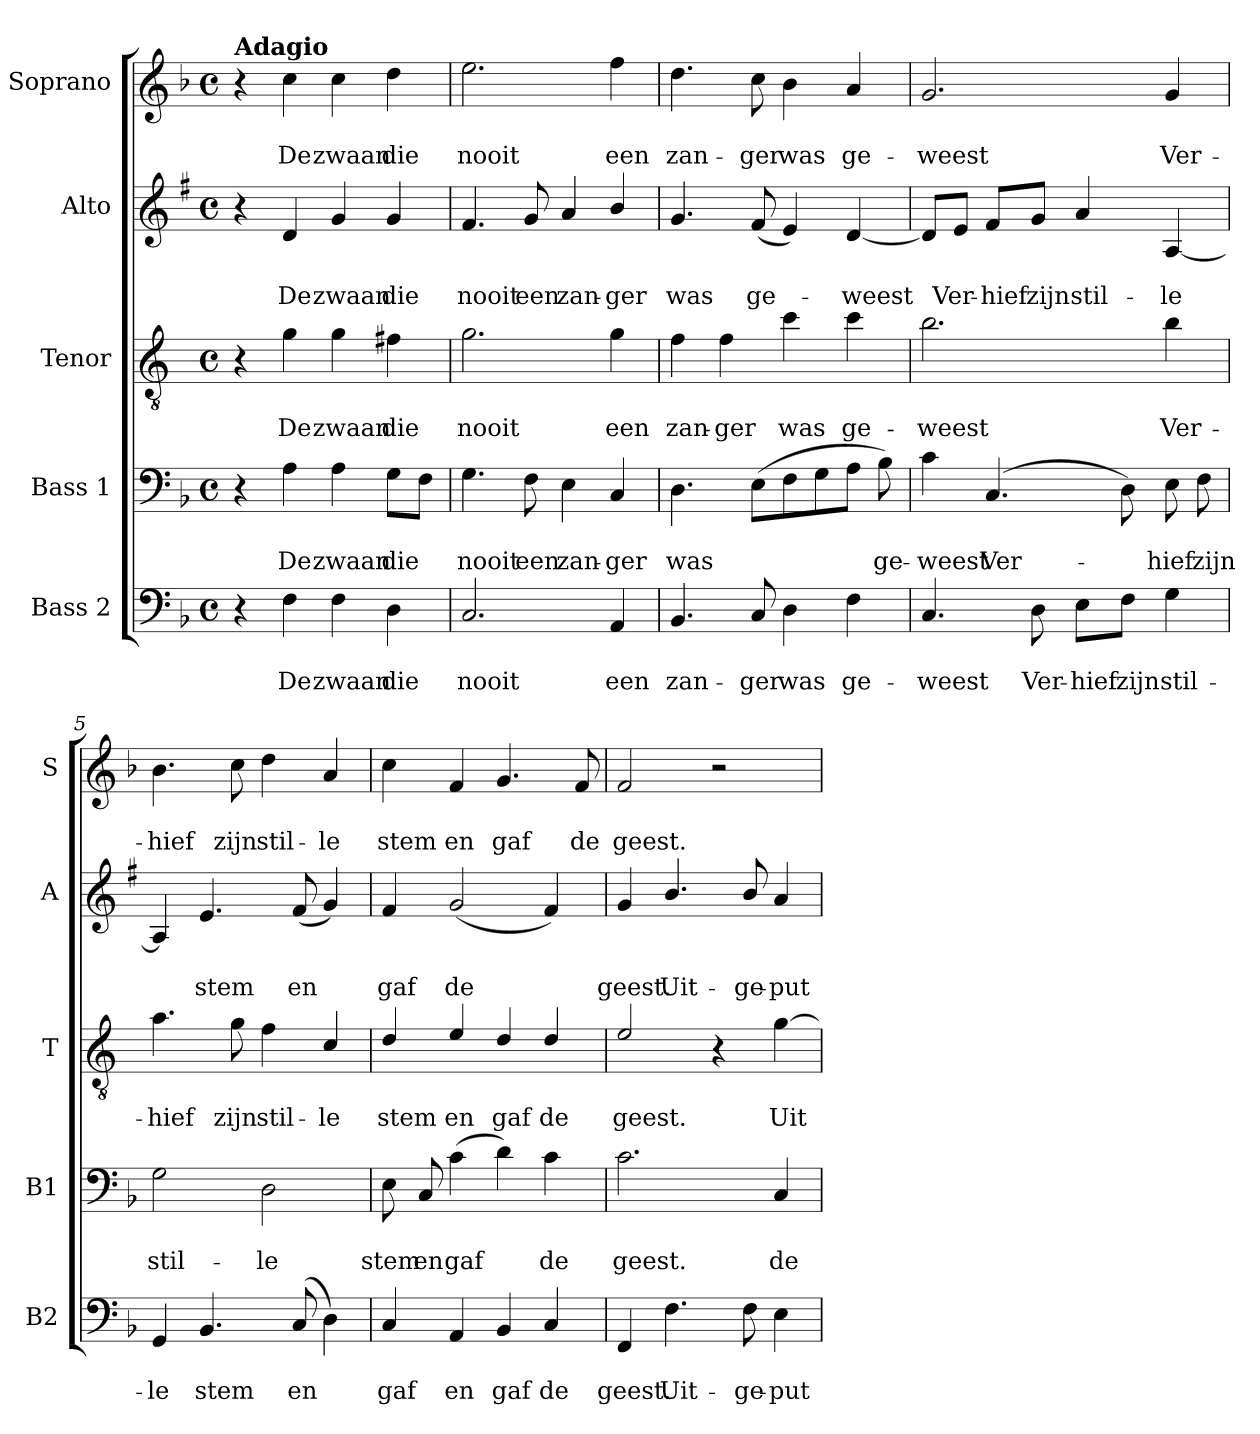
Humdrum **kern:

**kern	**text	**text	**kern	**text	**text	**kern	**text	**text	**kern	**text	**text	**kern	**text	**text
*part5	*part5	*part5	*part4	*part4	*part4	*part3	*part3	*part3	*part2	*part2	*part2	*part1	*part1	*part1
*staff5	*staff5	*staff5	*staff4	*staff4	*staff4	*staff3	*staff3	*staff3	*staff2	*staff2	*staff2	*staff1	*staff1	*staff1
*I"Bass 2	*	*	*I"Bass 1	*	*	*I"Tenor	*	*	*I"Alto	*	*	*I"Soprano	*	*
*I'B2	*	*	*I'B1	*	*	*I'T	*	*	*I'A	*	*	*I'S	*	*
*clefF4	*	*	*clefF4	*	*	*clefGv2	*	*	*clefG2	*	*	*clefG2	*	*
*	*	*	*	*	*	*ITrd4c7	*	*	*ITrd1c2	*	*	*	*	*
*k[b-]	*	*	*k[b-]	*	*	*k[b-]	*	*	*k[b-]	*	*	*k[b-]	*	*
*F:	*	*	*F:	*	*	*F:	*	*	*F:	*	*	*F:	*	*
*M4/4	*	*	*M4/4	*	*	*M4/4	*	*	*M4/4	*	*	*M4/4	*	*
*met(c)	*	*	*met(c)	*	*	*met(c)	*	*	*met(c)	*	*	*met(c)	*	*
=1	=1	=1	=1	=1	=1	=1	=1	=1	=1	=1	=1	=1	=1	=1
!	!	!	!	!	!	!	!	!	!	!	!	!LO:TX:a:B:t=Adagio	!	!
4r	.	.	4r	.	.	4r	.	.	4r	.	.	4r	.	.
!	!	!LO:LY:b	!	!	!LO:LY:b	!	!	!LO:LY:b	!	!	!LO:LY:b	!	!	!LO:LY:b
4F\	.	De	4A\	.	De	4c\	.	De	4c/	.	De	4cc\	.	De
!	!	!LO:LY:b	!	!	!LO:LY:b	!	!	!LO:LY:b	!	!	!LO:LY:b	!	!	!LO:LY:b
4F\	.	zwaan	4A\	.	zwaan	4c\	.	zwaan	4f/	.	zwaan	4cc\	.	zwaan
!	!	!LO:LY:b	!	!	!LO:LY:b	!	!	!LO:LY:b	!	!	!LO:LY:b	!	!	!LO:LY:b
4D\	.	die	8G\L	.	die	4Bn\	.	die	4f/	.	die	4dd\	.	die
.	.	.	8F\J	.	.	.	.	.	.	.	.	.	.	.
=2	=2	=2	=2	=2	=2	=2	=2	=2	=2	=2	=2	=2	=2	=2
!	!	!LO:LY:b	!	!	!LO:LY:b	!	!	!LO:LY:b	!	!	!LO:LY:b	!	!	!LO:LY:b
2.C/	.	nooit	4.G\	.	nooit	2.c\	.	nooit	4.e/	.	nooit	2.ee\	.	nooit
!	!	!	!	!	!LO:LY:b	!	!	!	!	!	!LO:LY:b	!	!	!
.	.	.	8F\	.	een	.	.	.	8f/	.	een	.	.	.
!	!	!	!	!	!LO:LY:b	!	!	!	!	!	!LO:LY:b	!	!	!
.	.	.	4E\	.	zan-	.	.	.	4g/	.	zan-	.	.	.
!	!	!LO:LY:b	!	!	!LO:LY:b	!	!	!LO:LY:b	!	!	!LO:LY:b	!	!	!LO:LY:b
4AA/	.	een	4C/	.	-ger	4c\	.	een	4a/	.	-ger	4ff\	.	een
=3	=3	=3	=3	=3	=3	=3	=3	=3	=3	=3	=3	=3	=3	=3
!	!	!LO:LY:b	!	!	!LO:LY:b	!	!	!LO:LY:b	!	!	!LO:LY:b	!	!	!LO:LY:b
4.BB-/	.	zan-	4.D\	.	was	4B-\	.	zan-	4.f/	.	was	4.dd\	.	zan-
!	!	!	!	!	!	!	!	!LO:LY:b	!	!	!	!	!	!
.	.	.	.	.	.	4B-\	.	-ger	.	.	.	.	.	.
!	!	!LO:LY:b	!	!	!	!	!	!	!	!	!LO:LY:b	!	!	!LO:LY:b
8C/	.	-ger	(>8E\L	.	.	.	.	.	(<8e/	.	ge-	8cc\	.	-ger
!	!	!LO:LY:b	!	!	!	!	!	!LO:LY:b	!	!	!	!	!	!LO:LY:b
4D\	.	was	8F\	.	.	4f\	.	was	4d/)	.	.	4b-\	.	was
.	.	.	8G\	.	.	.	.	.	.	.	.	.	.	.
!	!	!LO:LY:b	!	!	!	!	!	!LO:LY:b	!	!	!LO:LY:b	!	!	!LO:LY:b
4F\	.	ge-	8A\J	.	.	4f\	.	ge-	[4c/	.	-weest	4a/	.	ge-
!	!	!	!	!	!LO:LY:b	!	!	!	!	!	!	!	!	!
.	.	.	8B-\)	.	ge-	.	.	.	.	.	.	.	.	.
=4	=4	=4	=4	=4	=4	=4	=4	=4	=4	=4	=4	=4	=4	=4
!	!	!LO:LY:b	!	!	!LO:LY:b	!	!	!LO:LY:b	!	!	!	!	!	!LO:LY:b
4.C/	.	-weest	4c\	.	-weest	2.e\	.	-weest	8c/L]	.	.	2.g/	.	-weest
!	!	!	!	!	!	!	!	!	!	!	!LO:LY:b	!	!	!
.	.	.	.	.	.	.	.	.	8d/J	.	Ver-	.	.	.
!	!	!	!	!	!LO:LY:b	!	!	!	!	!	!LO:LY:b	!	!	!
.	.	.	(>4.C/	.	Ver-	.	.	.	8e/L	.	-hief	.	.	.
!	!	!LO:LY:b	!	!	!	!	!	!	!	!	!LO:LY:b	!	!	!
8D\	.	Ver-	.	.	.	.	.	.	8f/J	.	zijn	.	.	.
!	!	!LO:LY:b	!	!	!	!	!	!	!	!	!LO:LY:b	!	!	!
8E\L	.	-hief	.	.	.	.	.	.	4g/	.	stil-	.	.	.
!	!	!LO:LY:b	!	!	!	!	!	!	!	!	!	!	!	!
8F\J	.	zijn	8D\)	.	.	.	.	.	.	.	.	.	.	.
!	!	!LO:LY:b	!	!	!LO:LY:b	!	!	!LO:LY:b	!	!	!LO:LY:b	!	!	!LO:LY:b
4G\	.	stil-	8E\	.	-hief	4e\	.	Ver-	[4G/	.	-le	4g/	.	Ver-
!	!	!	!	!	!LO:LY:b	!	!	!	!	!	!	!	!	!
.	.	.	8F\	.	zijn	.	.	.	.	.	.	.	.	.
!!LO:LB:g=z
=5	=5	=5	=5	=5	=5	=5	=5	=5	=5	=5	=5	=5	=5	=5
!	!	!LO:LY:b	!	!	!LO:LY:b	!	!	!LO:LY:b	!	!	!	!	!	!LO:LY:b
4GG/	.	-le	2G\	.	stil-	4.d\	.	-hief	4G/]	.	.	4.b-\	.	-hief
!	!	!LO:LY:b	!	!	!	!	!	!	!	!	!LO:LY:b	!	!	!
4.BB-/	.	stem	.	.	.	.	.	.	4.d/	.	stem	.	.	.
!	!	!	!	!	!	!	!	!LO:LY:b	!	!	!	!	!	!LO:LY:b
.	.	.	.	.	.	8c\	.	zijn	.	.	.	8cc\	.	zijn
!	!	!	!	!	!LO:LY:b	!	!	!LO:LY:b	!	!	!	!	!	!LO:LY:b
.	.	.	2D\	.	-le	4B-\	.	stil-	.	.	.	4dd\	.	stil-
!	!	!LO:LY:b	!	!	!	!	!	!	!	!	!LO:LY:b	!	!	!
(>8C/	.	en	.	.	.	.	.	.	(<8e/	.	en	.	.	.
!	!	!	!	!	!	!	!	!LO:LY:b	!	!	!	!	!	!LO:LY:b
4D\)	.	.	.	.	.	4F/	.	-le	4f/)	.	.	4a/	.	-le
=6	=6	=6	=6	=6	=6	=6	=6	=6	=6	=6	=6	=6	=6	=6
!	!	!LO:LY:b	!	!	!LO:LY:b	!	!	!LO:LY:b	!	!	!LO:LY:b	!	!	!LO:LY:b
4C/	.	gaf	8E\	.	stem	4G/	.	stem	4e/	.	gaf	4cc\	.	stem
!	!	!	!	!	!LO:LY:b	!	!	!	!	!	!	!	!	!
.	.	.	8C/	.	en	.	.	.	.	.	.	.	.	.
!	!	!LO:LY:b	!	!	!LO:LY:b	!	!	!LO:LY:b	!	!	!LO:LY:b	!	!	!LO:LY:b
4AA/	.	en	(>4c\	.	gaf	4A/	.	en	(<2f/	.	de	4f/	.	en
!	!	!LO:LY:b	!	!	!	!	!	!LO:LY:b	!	!	!	!	!	!LO:LY:b
4BB-/	.	gaf	4d\)	.	.	4G/	.	gaf	.	.	.	4.g/	.	gaf
!	!	!LO:LY:b	!	!	!LO:LY:b	!	!	!LO:LY:b	!	!	!	!	!	!
4C/	.	de	4c\	.	de	4G/	.	de	4e/)	.	.	.	.	.
!	!	!	!	!	!	!	!	!	!	!	!	!	!	!LO:LY:b
.	.	.	.	.	.	.	.	.	.	.	.	8f/	.	de
=7	=7	=7	=7	=7	=7	=7	=7	=7	=7	=7	=7	=7	=7	=7
!	!	!LO:LY:b	!	!	!LO:LY:b	!	!	!LO:LY:b	!	!	!LO:LY:b	!	!	!LO:LY:b
4FF/	.	geest.	2.c\	.	geest.	2A/	.	geest.	4f/	.	geest.	2f/	.	geest.
!	!	!LO:LY:b	!	!	!	!	!	!	!	!	!LO:LY:b	!	!	!
4.F\	.	Uit-	.	.	.	.	.	.	4.a/	.	Uit-	.	.	.
.	.	.	.	.	.	4r	.	.	.	.	.	2r	.	.
!	!	!LO:LY:b	!	!	!	!	!	!	!	!	!LO:LY:b	!	!	!
8F\	.	-ge-	.	.	.	.	.	.	8a/	.	-ge-	.	.	.
!	!	!LO:LY:b	!	!	!LO:LY:b	!	!	!LO:LY:b	!	!	!LO:LY:b	!	!	!
4E\	.	-put	4C/	.	de	[4c\	.	Uit-	4g/	.	-put	.	.	.
=	=	=	=	=	=	=	=	=	=	=	=	=	=	=
*-	*-	*-	*-	*-	*-	*-	*-	*-	*-	*-	*-	*-	*-	*-
